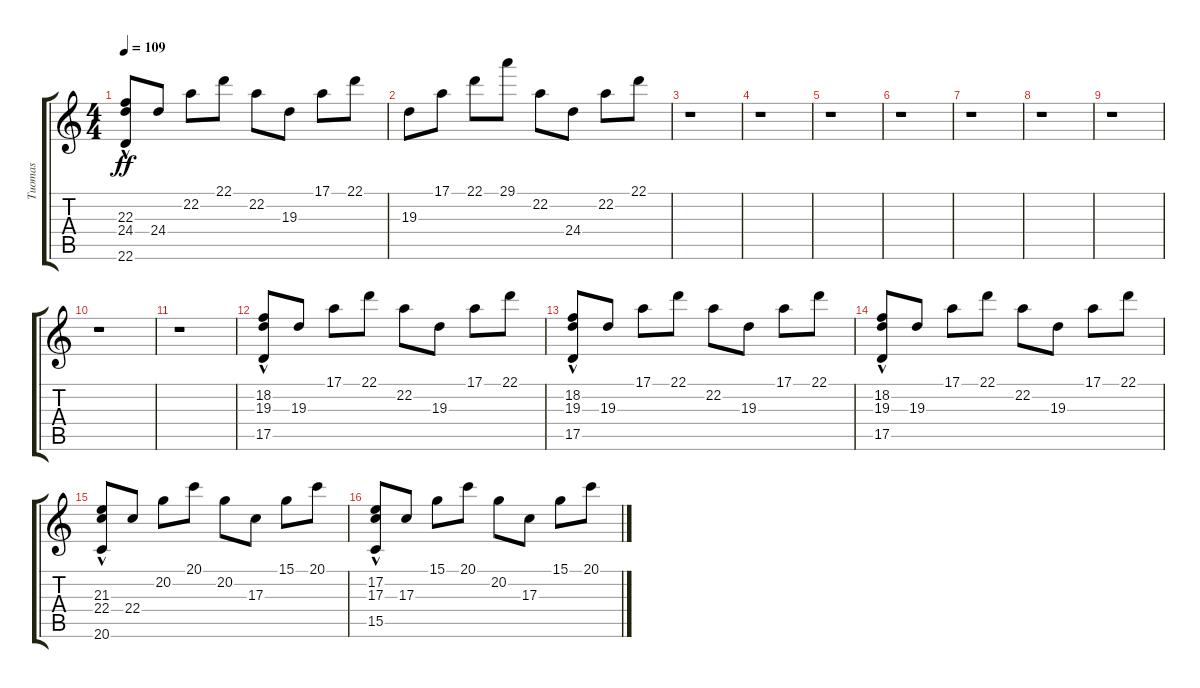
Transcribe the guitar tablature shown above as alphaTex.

\track ("Tuomas" "Tuomas") {instrument pad1newage}
\staff {score tabs}
\tuning (E4 B3 G3 D3 A2 E2) {hide}
\ts (4 4)
\tempo 109
\clef g2
\ks c
(22.3{hac} 24.4 22.6).8{dy ff} 24.4.8 22.2.8 22.1.8 22.2.8 19.3.8 17.1.8 22.1.8 |
19.3.8 17.1.8 22.1.8 29.1.8 22.2.8 24.4.8 22.2.8 22.1.8 |
r.1 |
r.1 |
r.1 |
r.1 |
r.1 |
r.1 |
r.1 |
r.1 |
r.1 |
(18.2{hac} 19.3 17.5).8 19.3.8 17.1.8 22.1.8 22.2.8 19.3.8 17.1.8 22.1.8 |
(18.2{hac} 19.3 17.5).8 19.3.8 17.1.8 22.1.8 22.2.8 19.3.8 17.1.8 22.1.8 |
(18.2{hac} 19.3 17.5).8 19.3.8 17.1.8 22.1.8 22.2.8 19.3.8 17.1.8 22.1.8 |
(21.3{hac} 22.4 20.6).8 22.4.8 20.2.8 20.1.8 20.2.8 17.3.8 15.1.8 20.1.8 |
(17.2{hac} 17.3 15.5).8 17.3.8 15.1.8 20.1.8 20.2.8 17.3.8 15.1.8 20.1.8
